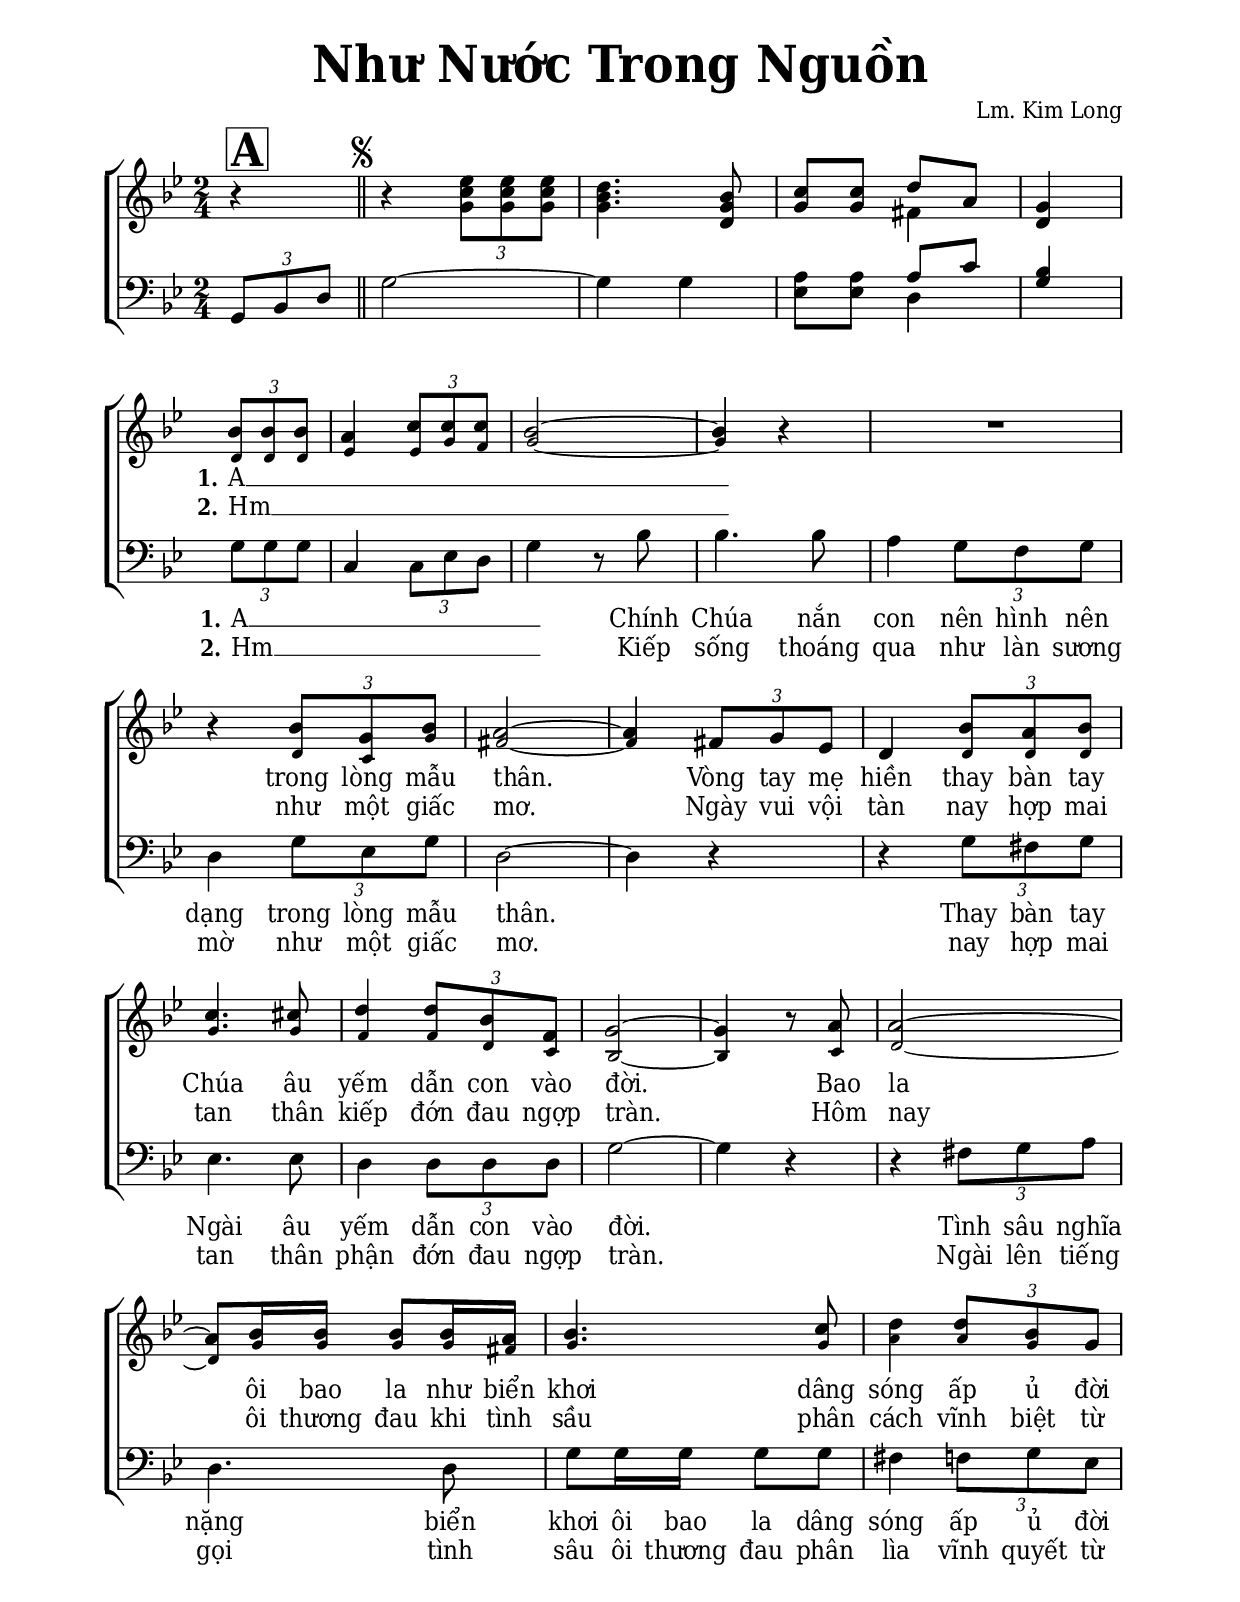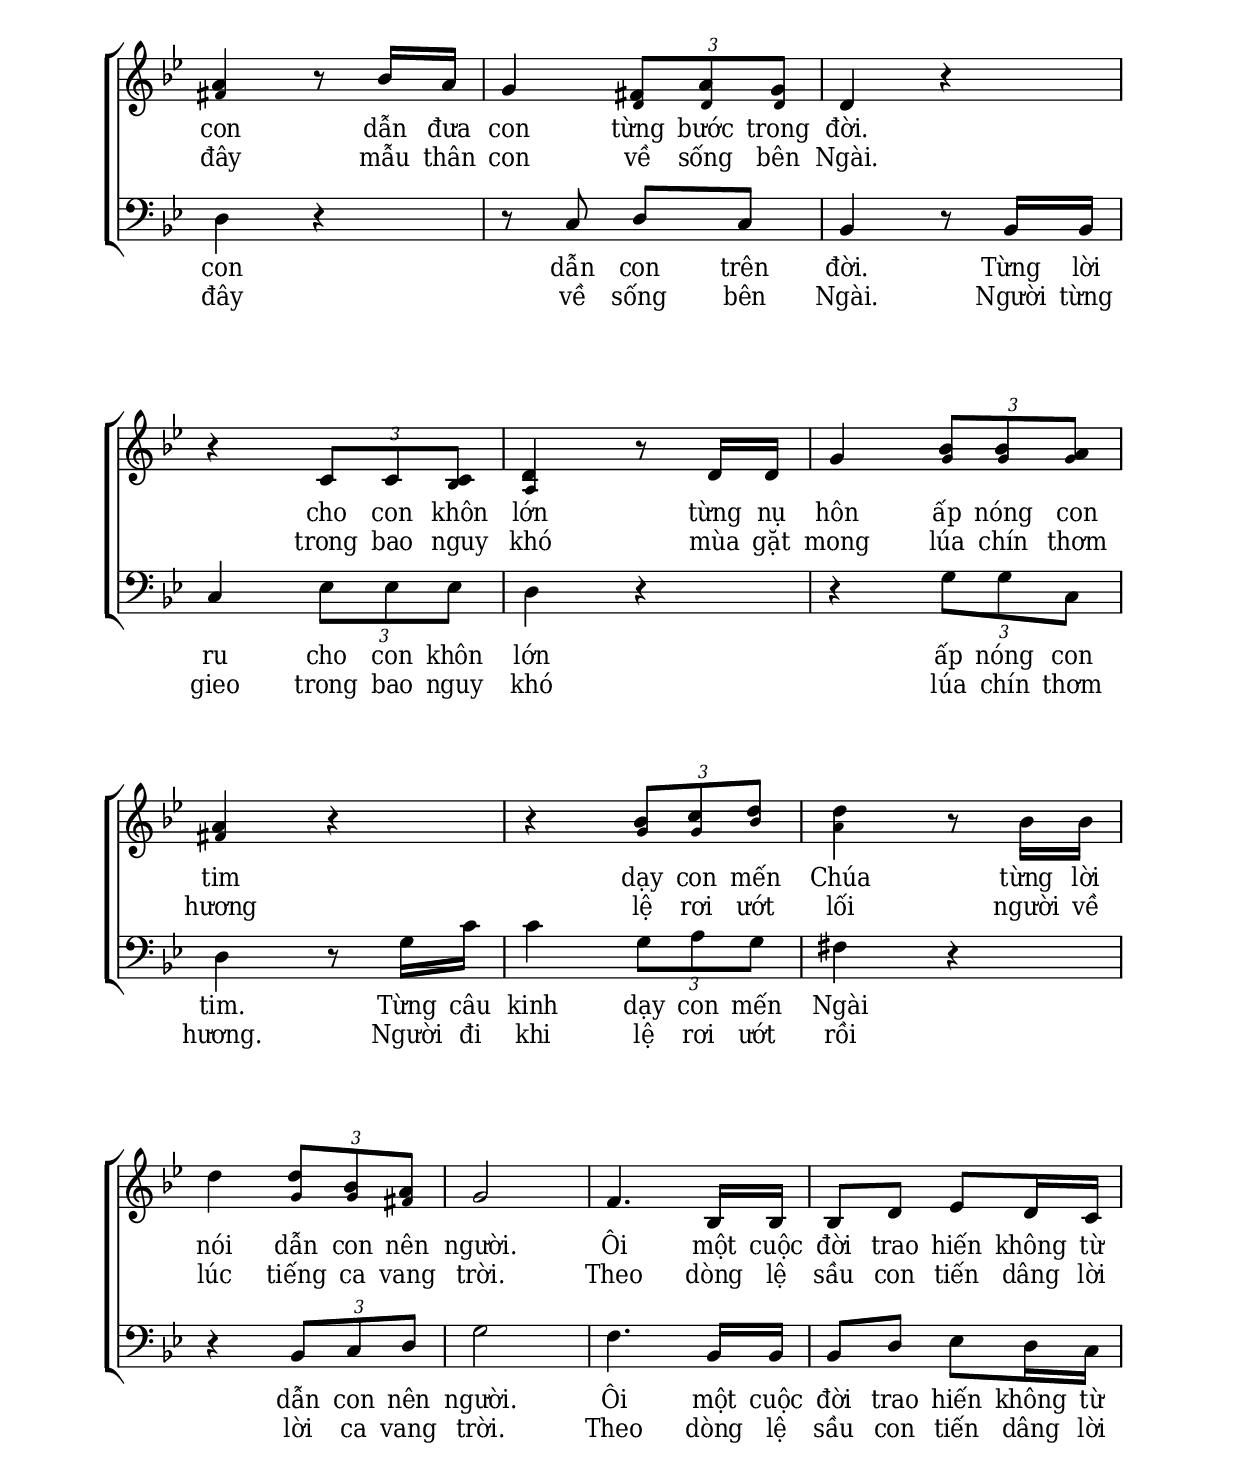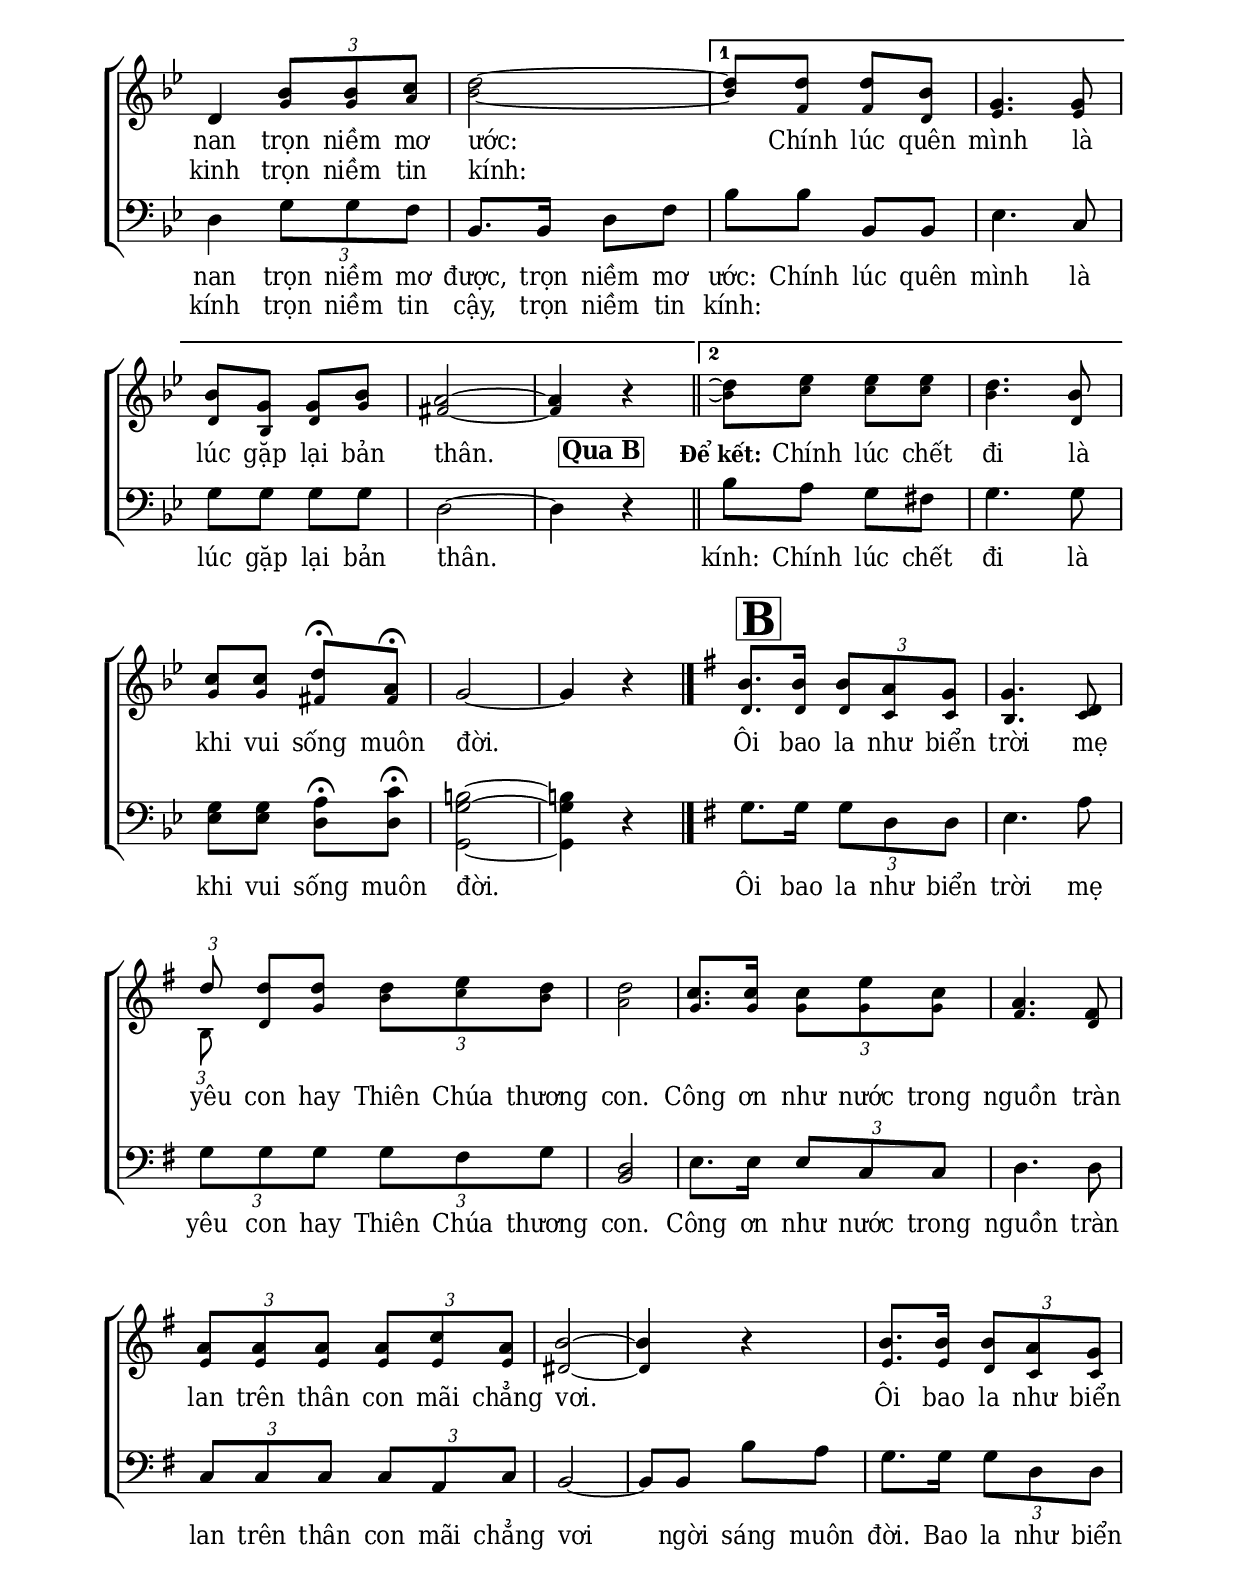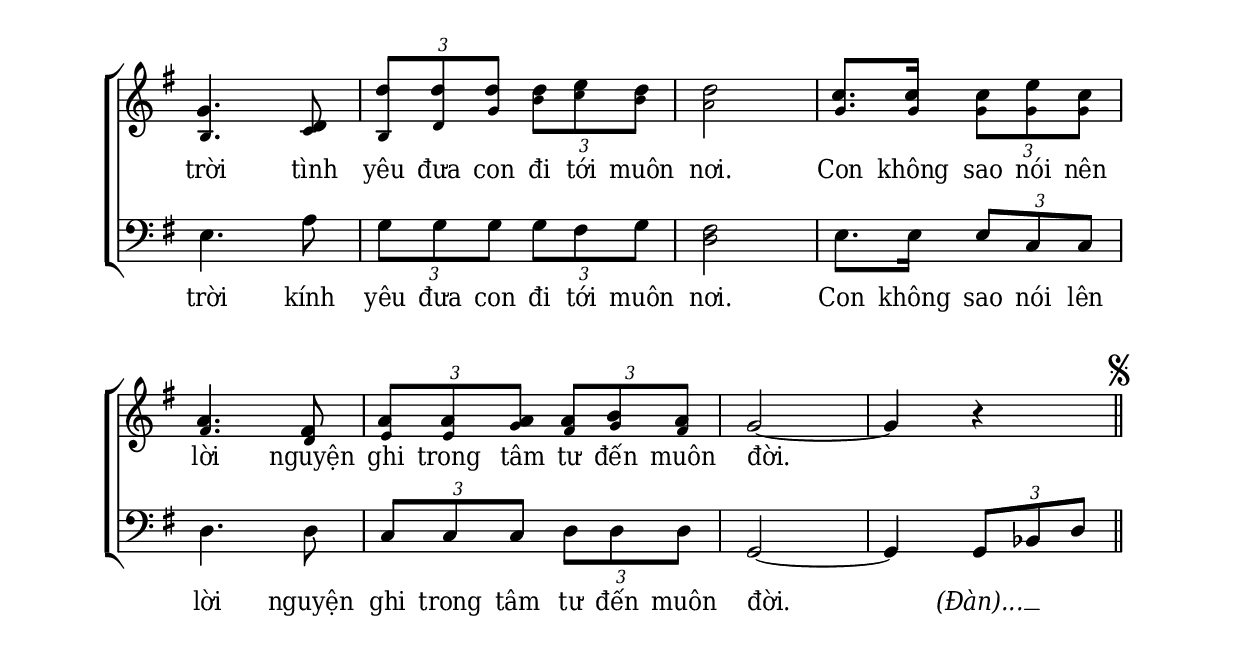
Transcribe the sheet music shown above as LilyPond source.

% Cài đặt chung\
\version "2.22.1"
\include "english.ly"

\header {
  title = \markup { \fontsize #3 "Như Nước Trong Nguồn" }
  %composer = " "
  arranger = "Lm. Kim Long"
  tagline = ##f
}

nhacIntroSop = \relative c'' {
  \key bf \major \time 2/4
  \partial 4
  <>^\markup { \fontsize #6 \box \bold A }
  r4 \bar "||"
  \once \override Score.RehearsalMark.font-size = #0.1
  \mark \markup { \musicglyph #"scripts.segno" }
  r4
  \tuplet 3/2 { <ef c g>8 <ef c g> <ef c g> } |
  <d bf g>4. <bf g d>8 |
  <c g> <c g>
  <<
    {
      \voiceOne d a
    }
    \new Voice = "splitpart" {
	    \voiceTwo fs4
    }
  >>
  \oneVoice
  <g d>4 \bar "|"
}

nhacIntroBas = \relative c {
  \key bf \major \time 2/4
  \tuplet 3/2 { g8 bf d } |
  g2 ~ |
  g4 g |
  <a ef>8 <a ef>
  <<
    {
      \voiceOne a8 c
    }
    \new Voice = "splitpart" {
	    \voiceTwo d,4
    }
  >>
  <bf' g>4
}

% Nhạc phiên khúc
nhacPhienKhucSop = \relative c'' {
  \set Staff.printKeyCancellation = ##f
  \key bf \major \time 2/4
  \partial 4 \tuplet 3/2 { bf8 bf bf } |
  a4 \tuplet 3/2 { c8 c c } |
  bf2 ~ |
  bf4 r |
  R2
  r4 \tuplet 3/2 { bf8 g bf } |
  a2 ~ |
  a4 \tuplet 3/2 { fs8 g ef } |
  d4 \tuplet 3/2 { bf'8 a bf } |
  c4. cs8 |
  d4 \tuplet 3/2 { d8 bf f } |
  g2 ~ |
  g4 r8 a |
  a2 ~ |
  a8 bf16 bf bf8 bf16 a |
  bf4. c8 |
  d4 \tuplet 3/2 { d8 bf g } |
  a4 r8 bf16 a |
  g4 \tuplet 3/2 { fs8 a g } |
  d4 r |
  r \tuplet 3/2 { c8 c c } |
  d4 r8 d16 d |
  g4 \tuplet 3/2 { bf8 bf a } |
  a4 r |
  r \tuplet 3/2 { bf8 c d } |
  d4 r8 bf16 bf |
  d4 \tuplet 3/2 { d8 bf a } |
  g2 |
  f4. bf,16 bf |
  bf8 d ef d16 c |
  d4 \tuplet 3/2 { bf'8 bf c } |
  d2 ~ |
  \set Score.repeatCommands = #'((volta "1"))
  d8 d d bf |
  g4. g8 |
  bf8 g g bf |
  a2 ~ |
  a4 r
  \tweak extra-offset #'(0 . -1.5)
  _\markup { \halign #0.5 \fontsize #1 \box \bold "Qua B" }
  \bar "||"
  \set Score.repeatCommands = #'((volta #f) (volta "2") end-repeat)
  d8 \repeatTie ef ef ef |
  d4. bf8 |
  \set Score.repeatCommands = #'((volta #f))
  c8 c d \fermata a \fermata |
  g2 ~ |
  g4 r \bar "|."
  
  \key g \major
  <>^\markup { \fontsize #6 \box \bold B }
  b8. b16 \tuplet 3/2 { b8 a g } |
  g4. d8 |
  \tuplet 3/2 { d'8 d d } \tuplet 3/2 { d e d } |
  d2 |
  c8. c16 \tuplet 3/2 { c8 e c } |
  a4. fs8 |
  \tuplet 3/2 { a8 a a } \tuplet 3/2 { a c a } |
  b2 ~ |
  b4 r |
  b8. b16 \tuplet 3/2 { b8 a g } |
  g4. d8 |
  % lilypond không thể gộp 2 nốt quá 1 quãng 8
  \tuplet 3/2 { <d' \tweak font-size -2 b,>8
                <d \tweak font-size -2 d,>
                <d \tweak font-size -2 g,> }
  \tuplet 3/2 { d e d } |
  d2 |
  c8. c16 \tuplet 3/2 { c8 e c } |
  a4. fs8 |
  \tuplet 3/2 { a8 a a } \tuplet 3/2 { a b a } |
  g2 ~ |
  g4 r
  \once \override Score.RehearsalMark.font-size = #0.1
  \mark \markup { \musicglyph #"scripts.segno" }
  \bar "||"
}

nhacPhienKhucAlto = \relative c' {
  \set Staff.printKeyCancellation = ##f
  \key bf \major \time 2/4
  \tuplet 3/2 { d8 d d } |
  ef4 \tuplet 3/2 { ef8 g f } |
  g2 ~ |
  g4 r |
  R2
  r4 \tuplet 3/2 { d8 c g' } |
  fs2 ~ |
  fs4 \tuplet 3/2 { fs8 g ef } |
  d4 \tuplet 3/2 { d8 d d } |
  g4. g8 |
  f4 \tuplet 3/2 { f8 d c } |
  bf2 ~ |
  bf4 r8 c |
  d2 ~ |
  d8 g16 g g8 g16 fs |
  g4. g8 |
  a4 \tuplet 3/2 { a8 g g } |
  fs4 r8 bf16 a |
  g4 \tuplet 3/2 { d8 d d } |
  d4 r |
  r \tuplet 3/2 { c8 c bf } |
  a4 r8 d16 d |
  g4 \tuplet 3/2 { g8 g g } |
  fs4 r |
  r \tuplet 3/2 { g8 g bf } |
  a4 r8 bf16 bf |
  d4 \tuplet 3/2 { g,8 g fs } |
  g2 |
  f4. bf,16 bf |
  bf8 d ef d16 c |
  d4 \tuplet 3/2 { g8 g a } |
  bf2 ~ |
  bf8 f f d |
  ef4. ef8 |
  d8 bf d g |
  fs2 ~ |
  fs4 r |
  bf8 \repeatTie c8 c c |
  bf4. d,8 |
  g8 g fs \fermata fs \fermata |
  g2 ~ |
  g4 r |
  
  \key g \major
  d8. d16 \tuplet 3/2 { d8 c c } |
  b4. c8 |
  \tuplet 3/2 { b8 d g } \tuplet 3/2 { b8 c b } |
  a2 |
  g8. g16 \tuplet 3/2 { g8 g g } |
  fs4. d8 |
  \tuplet 3/2 { e8 e e } \tuplet 3/2 { e8 e e } |
  ds2 ~ |
  ds4 r |
  e8. e16 \tuplet 3/2 { d8 c c } |
  b4. c8 |
  % lilypond không thể gộp 2 nốt quá 1 quãng 8
  %\tuplet 3/2 { b8 d g }
  \skip 4
  \tuplet 3/2 { b'8 c b } |
  a2 |
  g8. g16 \tuplet 3/2 { g8 g g } |
  fs4. d8 |
  \tuplet 3/2 { e8 e g } \tuplet 3/2 { fs g fs } |
  g2 ~ |
  g4 r
}

nhacPhienKhucBas = \relative c' {
  \set Staff.printKeyCancellation = ##f
  \key bf \major \time 2/4
  \tuplet 3/2 { g8 g g } |
  c,4 \tuplet 3/2 { c8 ef d } |
  g4 r8 bf |
  bf4. bf8 |
  a4 \tuplet 3/2 { g8 f g } |
  d4 \tuplet 3/2 { g8 ef g } |
  d2 ~ |
  d4 r |
  r \tuplet 3/2 { g8 fs g } |
  ef4. ef8 |
  d4 \tuplet 3/2 { d8 d d } |
  g2 ~ |
  g4 r |
  r \tuplet 3/2 { fs8 g a } |
  d,4. d8 |
  g8 g16 g g8 g |
  fs4 \tuplet 3/2 { f!8 g ef } |
  d4 r |
  r8 c d c |
  bf4 r8 bf16 bf |
  c4 \tuplet 3/2 { ef8 ef ef } |
  d4 r |
  r \tuplet 3/2 { g8 g c, } |
  d4 r8 g16 c |
  c4 \tuplet 3/2 { g8 a g } |
  fs4 r |
  r \tuplet 3/2 { bf,8 c d } |
  g2 |
  f4. bf,16 bf |
  bf8 d ef d16 c |
  d4 \tuplet 3/2 { g8 g f } |
  bf,8. bf16 d8 f |
  bf bf bf, bf |
  ef4. c8 |
  g'8 g g g |
  d2 ~ |
  d4 r |
  bf'8 a g fs |
  g4. g8 |
  <g ef> <g ef> <a d,> \fermata <c d,> \fermata |
  <b! g g,>2 ~ |
  <b! g g,>4 r |
  
  \key g \major
  g8. g16 \tuplet 3/2 { g8 d d } |
  e4. a8 |
  \tuplet 3/2 { g8 g g } \tuplet 3/2 { g fs g } |
  <d b>2 |
  e8. e16 \tuplet 3/2 { e8 c c } |
  d4. d8 |
  \tuplet 3/2 { c8 c c } \tuplet 3/2 { c a c } |
  b2 ~ |
  b8 b b' a |
  g8. g16 \tuplet 3/2 { g8 d d } |
  e4. a8 |
  \tuplet 3/2 { g8 g g } \tuplet 3/2 { g fs g } |
  <fs d>2 |
  e8. e16 \tuplet 3/2 { e8 c c } |
  d4. d8 |
  \tuplet 3/2 { c8 c c } \tuplet 3/2 { d d d } |
  g,2 ~ |
  g4 \tuplet 3/2 { g8 bf d }
}

% Lời
loiPhienKhucSopMot = \lyrics {
  \set stanza = "1."
  A __ _ _ _ _ _ _ _
  trong lòng mẫu thân.
  Vòng tay mẹ hiền thay bàn tay Chúa âu yếm dẫn con vào đời.
  Bao la ôi bao la như biển khơi
  dâng sóng ấp ủ đời con dẫn đưa con từng bước trong đời.
  cho con khôn lớn từng nụ hôn ấp nóng con tim
  dạy con mến Chúa từng lời nói dẫn con nên người.
  Ôi một cuộc đời trao hiến không từ nan trọn niềm mơ ước:
  Chính lúc quên mình là lúc gặp lại bản thân.
  _
  \set stanza = "Để kết:"
  Chính lúc chết đi là khi vui sống muôn đời.
  Ôi bao la như biển trời
  mẹ yêu con hay Thiên Chúa thương con.
  Công ơn như nước trong nguồn
  tràn lan trên thân con mãi chẳng vơi.
  Ôi bao la như biển trời tình yêu đưa con đi tới muôn nơi.
  Con không sao nói nên lời
  nguyện ghi trong tâm tư đến muôn đời.
}

loiPhienKhucSopHai = \lyrics {
  \set stanza = "2."
  Hm __ _ _ _ _ _ _ _
  như một giấc mơ.
  Ngày vui vội tàn nay hợp mai tan
  thân kiếp đớn đau ngợp tràn.
  Hôm nay ôi thương đau khi tình sầu
  phân cách vĩnh biệt từ đây
  mẫu thân con về sống bên Ngài.
  trong bao nguy khó mùa gặt mong lúa chín thơm hương
  lệ rơi ướt lối người về lúc tiếng ca vang trời.
  Theo dòng lệ sầu
  con tiến dâng lời kinh trọn niềm tin kính:
}

loiPhienKhucAlto = \lyrics {
  
}

loiPhienKhucBasMot = \lyrics {
  \set stanza = "1."
  A __ _ _ _ _ _ _ _
  Chính Chúa nắn con nên hình nên dạng
  trong lòng mẫu thân.
  Thay bàn tay Ngài âu yếm dẫn con vào đời.
  Tình sâu nghĩa nặng biển khơi ôi bao la
  dâng sóng ấp ủ đời con dẫn con trên đời.
  Từng lời ru cho con khôn lớn
  ấp nóng con tim.
  Từng câu kinh dạy con mến Ngài
  dẫn con nên người.
  Ôi một cuộc đời trao hiến không từ nan trọn niềm mơ được,
  trọn niềm mơ ước:
  Chính lúc quên mình là lúc gặp lại bản thân.
  
  kính: Chính lúc chết đi là khi vui sống muôn đời.
  Ôi bao la như biển trời
  mẹ yêu con hay Thiên Chúa thương con.
  Công ơn như nước trong nguồn tràn lan trên thân con
  mãi chẳng vơi
  ngời sáng muôn đời.
  Bao la như biển trời
  kính yêu đưa con đi tới muôn nơi.
  Con không sao nói lên lời
  nguyện ghi trong tâm tư đến muôn đời.
  \override Lyrics.LyricText.font-shape = #'italic
  (Đàn)... __
}

loiPhienKhucBasHai = \lyrics {
  \set stanza = "2."
  Hm __ _ _ _ _ _ _ _
  Kiếp sống thoáng qua như làn sương mờ
  như một giấc mơ.
  nay hợp mai tan thân phận đớn đau ngợp tràn.
  Ngài lên tiếng gọi
  tình sâu ôi thương đau phân lìa vĩnh quyết
  từ đây về sống bên Ngài.
  Người từng gieo trong bao nguy khó lúa chín thơm hương.
  Người đi khi lệ rơi ướt rồi
  lời ca vang trời.
  Theo dòng lệ sầu con tiến dâng lời kính
  trọn niềm tin cậy, trọn niềm tin kính:
}

% Dàn trang
\paper {
  #(set-paper-size "a4")
  top-margin = 15\mm
  bottom-margin = 20\mm
  left-margin = 20\mm
  right-margin = 20\mm
  indent = #0
  #(define fonts
	 (make-pango-font-tree "Deja Vu Serif Condensed"
	 		       "Deja Vu Serif Condensed"
			       "Deja Vu Serif Condensed"
			       (/ 20 20)))
  print-page-number = ##f
  system-system-spacing = #'((basic-distance . 13)
                             (minimum-distance . 13)
                             (padding . 2))
  score-system-spacing = #'((basic-distance . 13)
                             (minimum-distance . 13)
                             (padding . 2))
  %page-count = 3
}

TongNhip = {
  \key bf \major \time 2/4
  \set Timing.beamExceptions = #'()
  \set Timing.baseMoment = #(ly:make-moment 1/4)
}

% Đổi kích thước nốt cho bè phụ
notBePhu =
#(define-music-function (font-size music) (number? ly:music?)
   (for-some-music
     (lambda (m)
       (if (music-is-of-type? m 'rhythmic-event)
           (begin
             (set! (ly:music-property m 'tweaks)
                   (cons `(font-size . ,font-size)
                         (ly:music-property m 'tweaks)))
             #t)
           #f))
     music)
   music)

\score {
  \new ChoirStaff <<
    \new Staff<<
     \new Voice = "beSop" {
       \clef treble \nhacIntroSop
     }
     >>
    \new Staff <<
      \new Voice = "beBass" {
        \clef bass \nhacIntroBas
      }
    >>
  >>
  \layout {
    \override Score.BarNumber.break-visibility = ##(#f #f #f)
    ragged-last = ##f
  }
}

\score {
  \new ChoirStaff <<
    \new Staff \with {
        \consists "Merge_rests_engraver"
        printPartCombineTexts = ##f
      }
      <<
        \new Voice \TongNhip \partCombine 
          \nhacPhienKhucSop
          \notBePhu -2 { \nhacPhienKhucAlto }
        \new NullVoice = nhacThamChieuPhienKhucSop \nhacPhienKhucSop
        \new Lyrics \lyricsto nhacThamChieuPhienKhucSop \loiPhienKhucSopMot
        \new Lyrics \lyricsto nhacThamChieuPhienKhucSop \loiPhienKhucSopHai
      >>
    \new Staff <<
      \new Voice = "beBas" {
        \clef bass \nhacPhienKhucBas
      }
      \new Lyrics \lyricsto beBas \loiPhienKhucBasMot
      \new Lyrics \lyricsto beBas \loiPhienKhucBasHai
    >>
  >>
  \layout {
    \override Lyrics.LyricSpace.minimum-distance = #1.2
    \override Score.BarNumber.break-visibility = ##(#f #f #f)
    \override LyricHyphen.minimum-distance = #1
    \override Staff.TimeSignature.transparent = ##t
  }
}
